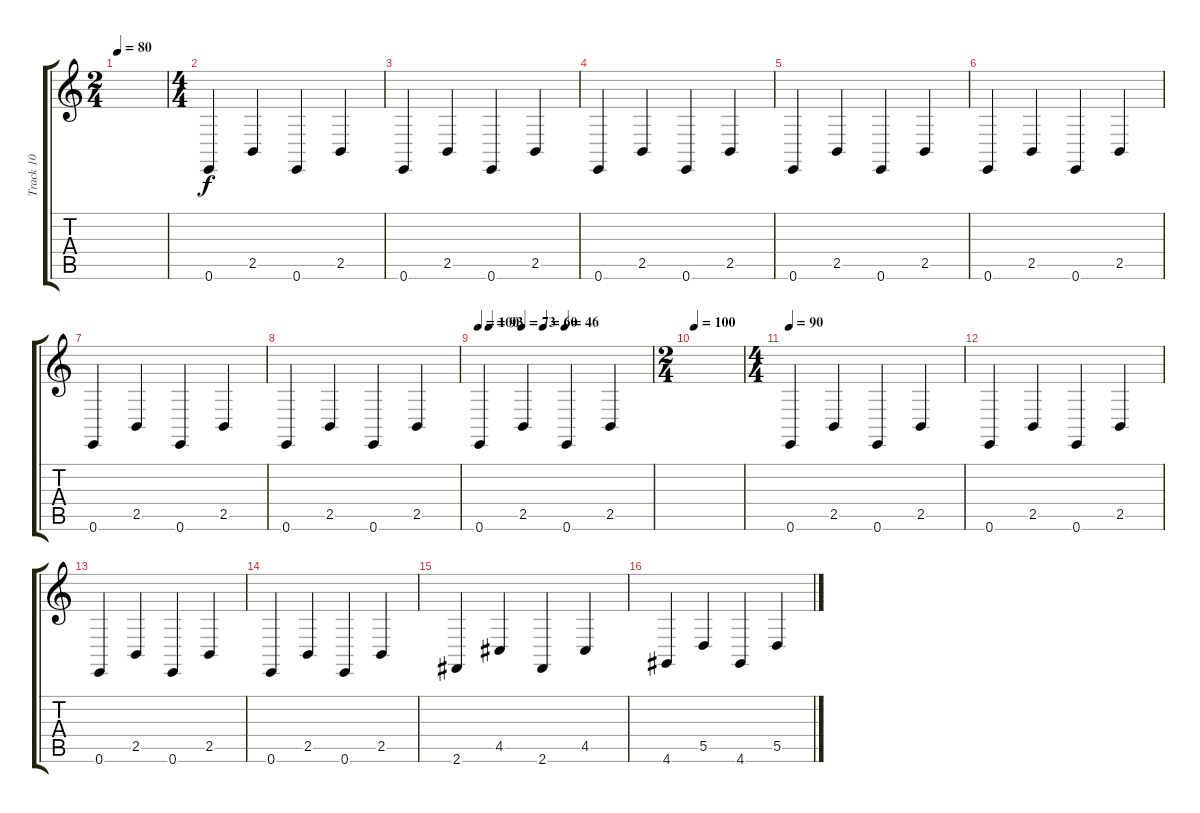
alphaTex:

\track ("Track 10" "Track 10") {instrument timpani}
\staff {score tabs}
\tuning (E4 B3 G3 D3 A2 E2) {hide}
\ts (2 4)
\tempo 80
\clef g2
\ks c
|
\ts (4 4)
0.6.4 2.5.4 0.6.4 2.5.4 |
0.6.4 2.5.4 0.6.4 2.5.4 |
0.6.4 2.5.4 0.6.4 2.5.4 |
0.6.4 2.5.4 0.6.4 2.5.4 |
0.6.4 2.5.4 0.6.4 2.5.4 |
0.6.4 2.5.4 0.6.4 2.5.4 |
0.6.4 2.5.4 0.6.4 2.5.4 |
\tempo 100
\tempo (93 0.0625)
\tempo (73 0.25)
\tempo (60 0.375)
\tempo (46 0.5)
0.6.4 2.5.4 0.6.4 2.5.4 |
\ts (2 4)
\tempo 100
|
\ts (4 4)
\tempo 90
0.6.4 2.5.4 0.6.4 2.5.4 |
0.6.4 2.5.4 0.6.4 2.5.4 |
0.6.4 2.5.4 0.6.4 2.5.4 |
0.6.4 2.5.4 0.6.4 2.5.4 |
2.6.4 4.5.4 2.6.4 4.5.4 |
4.6.4 5.5.4 4.6.4 5.5.4
